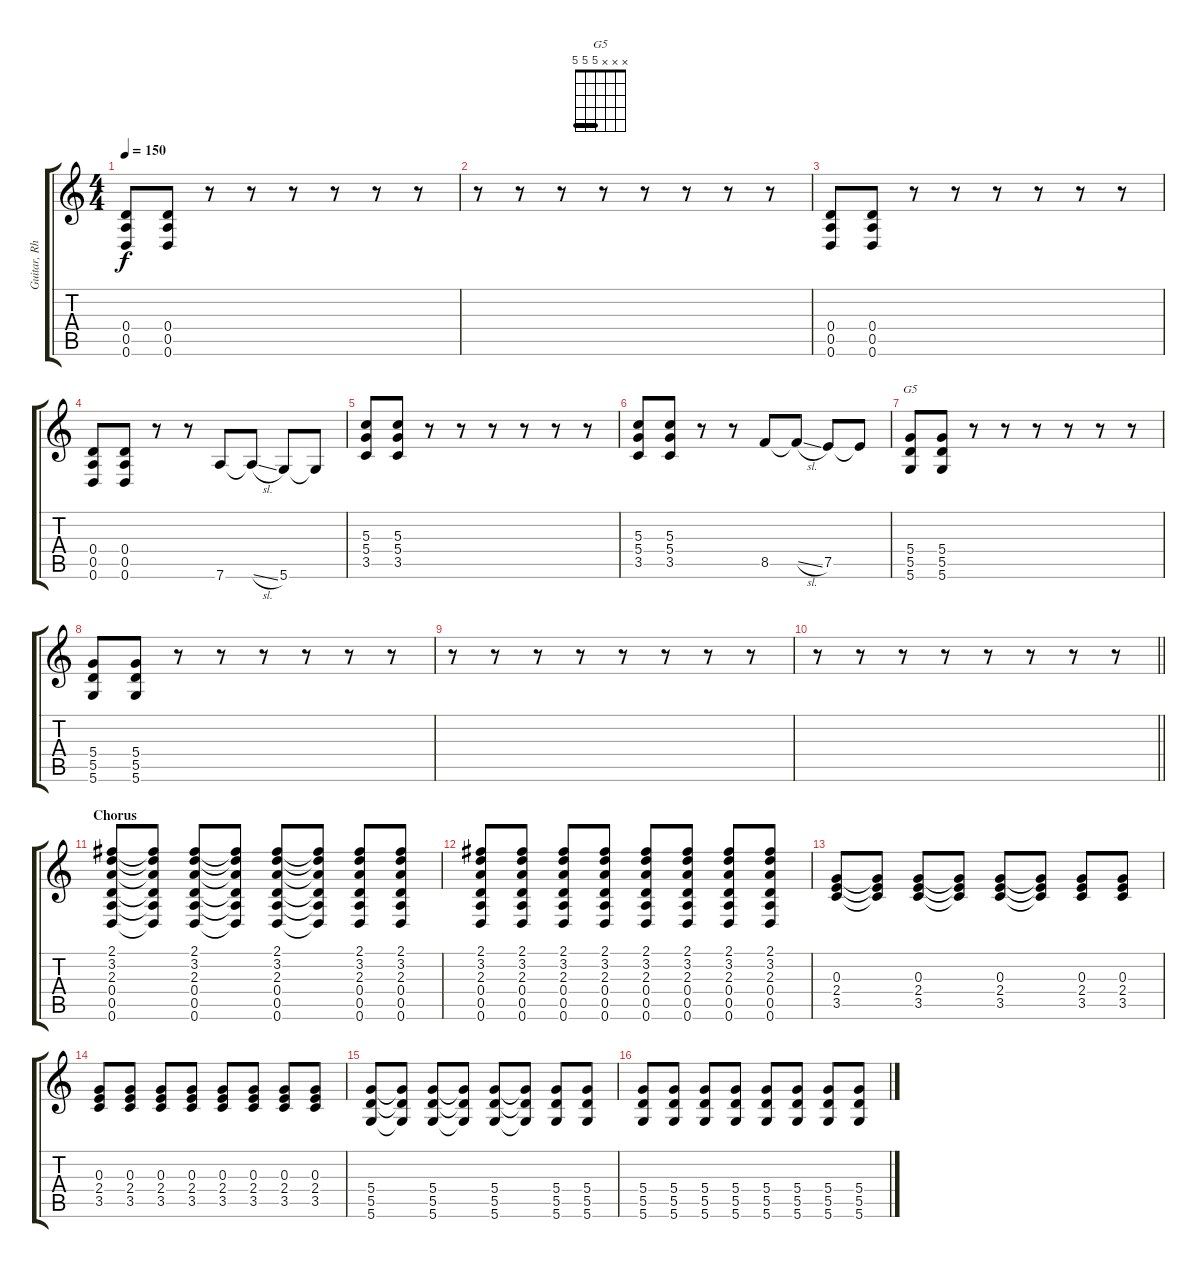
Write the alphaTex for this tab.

\track ("Guitar, Rhythm" "Guitar, Rh") {instrument overdrivenguitar}
\staff {score tabs}
\tuning (E4 B3 G3 D3 A2 D2) {hide}
\chord ("G5" x x x 5 5 5) {barre 5}
\ts (4 4)
\tempo 150
\clef g2
\ks c
(0.4 0.5 0.6).8{dy f} (0.4 0.5 0.6).8 r.8 r.8 r.8 r.8 r.8 r.8 |
r.8 r.8 r.8 r.8 r.8 r.8 r.8 r.8 |
(0.4 0.5 0.6).8 (0.4 0.5 0.6).8 r.8 r.8 r.8 r.8 r.8 r.8 |
(0.4 0.5 0.6).8 (0.4 0.5 0.6).8 r.8 r.8 7.6.8 7.6{sl t}.8 5.6.8 5.6{t}.8 |
(5.3 5.4 3.5).8 (5.3 5.4 3.5).8 r.8 r.8 r.8 r.8 r.8 r.8 |
(5.3 5.4 3.5).8 (5.3 5.4 3.5).8 r.8 r.8 8.5.8 8.5{sl t}.8 7.5.8 7.5{t}.8 |
(5.4 5.5 5.6).8{ch "G5"} (5.4 5.5 5.6).8 r.8 r.8 r.8 r.8 r.8 r.8 |
(5.4 5.5 5.6).8 (5.4 5.5 5.6).8 r.8 r.8 r.8 r.8 r.8 r.8 |
r.8 r.8 r.8 r.8 r.8 r.8 r.8 r.8 |
\barLineRight lightlight
r.8 r.8 r.8 r.8 r.8 r.8 r.8 r.8 |
\section ("" "Chorus")
(2.1 3.2 2.3 0.4 0.5 0.6).8 (2.1{t} 3.2{t} 2.3{t} 0.4{t} 0.5{t} 0.6{t}).8 (2.1 3.2 2.3 0.4 0.5 0.6).8 (2.1{t} 3.2{t} 2.3{t} 0.4{t} 0.5{t} 0.6{t}).8 (2.1 3.2 2.3 0.4 0.5 0.6).8 (2.1{t} 3.2{t} 2.3{t} 0.4{t} 0.5{t} 0.6{t}).8 (2.1 3.2 2.3 0.4 0.5 0.6).8 (2.1 3.2 2.3 0.4 0.5 0.6).8 |
(2.1 3.2 2.3 0.4 0.5 0.6).8 (2.1 3.2 2.3 0.4 0.5 0.6).8 (2.1 3.2 2.3 0.4 0.5 0.6).8 (2.1 3.2 2.3 0.4 0.5 0.6).8 (2.1 3.2 2.3 0.4 0.5 0.6).8 (2.1 3.2 2.3 0.4 0.5 0.6).8 (2.1 3.2 2.3 0.4 0.5 0.6).8 (2.1 3.2 2.3 0.4 0.5 0.6).8 |
(0.3 2.4 3.5).8 (0.3{t} 2.4{t} 3.5{t}).8 (0.3 2.4 3.5).8 (0.3{t} 2.4{t} 3.5{t}).8 (0.3 2.4 3.5).8 (0.3{t} 2.4{t} 3.5{t}).8 (0.3 2.4 3.5).8 (0.3 2.4 3.5).8 |
(0.3 2.4 3.5).8 (0.3 2.4 3.5).8 (0.3 2.4 3.5).8 (0.3 2.4 3.5).8 (0.3 2.4 3.5).8 (0.3 2.4 3.5).8 (0.3 2.4 3.5).8 (0.3 2.4 3.5).8 |
(5.4 5.5 5.6).8 (5.4{t} 5.5{t} 5.6{t}).8 (5.4 5.5 5.6).8 (5.4{t} 5.5{t} 5.6{t}).8 (5.4 5.5 5.6).8 (5.4{t} 5.5{t} 5.6{t}).8 (5.4 5.5 5.6).8 (5.4 5.5 5.6).8 |
(5.4 5.5 5.6).8 (5.4 5.5 5.6).8 (5.4 5.5 5.6).8 (5.4 5.5 5.6).8 (5.4 5.5 5.6).8 (5.4 5.5 5.6).8 (5.4 5.5 5.6).8 (5.4 5.5 5.6).8
